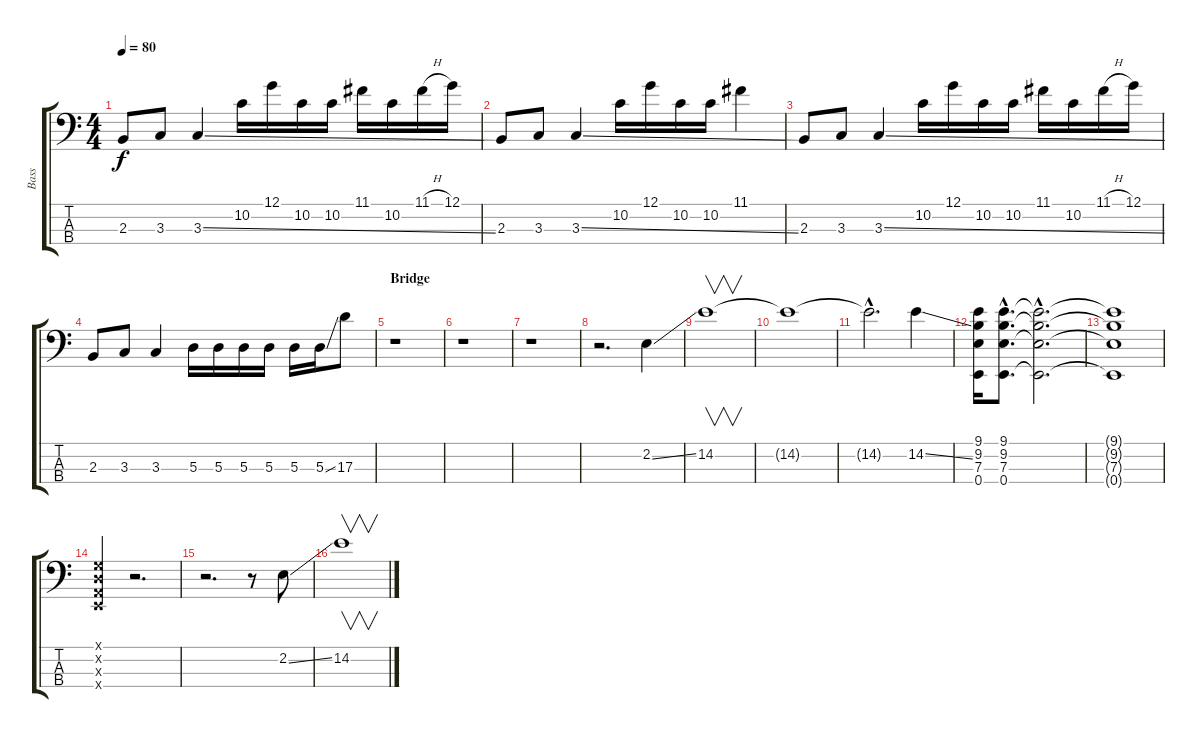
\track ("Bass" "Bass") {instrument electricbasspick}
\staff {score tabs}
\tuning (G2 D2 A1 E1) {hide}
\ts (4 4)
\tempo 80
\clef f4
\ks c
2.3.8{dy f} 3.3.8 3.3{ss}.4 10.2.16 12.1.16 10.2.16 10.2.16 11.1.16 10.2.16 11.1{h}.16 12.1.16 |
2.3.8 3.3.8 3.3{ss}.4 10.2.16 12.1.16 10.2.16 10.2.16 11.1.4 |
2.3.8 3.3.8 3.3{ss}.4 10.2.16 12.1.16 10.2.16 10.2.16 11.1.16 10.2.16 11.1{h}.16 12.1.16 |
2.3.8 3.3.8 3.3.4 5.3.16 5.3.16 5.3.16 5.3.16 5.3.16 5.3{ss}.16 17.3.8 |
\section ("" "Bridge")
r.1 |
r.1 |
r.1 |
r.2{d} 2.2{ss}.4{instrument distortionguitar} |
14.2.1{v} |
14.2{t}.1 |
14.2{hac t}.2{d} 14.2{ss}.4 |
(9.1 9.2 7.3 0.4).16 (9.1{hac} 9.2{hac} 7.3{hac} 0.4{hac}).8{d} (9.1{hac t} 9.2{hac t} 7.3{hac t} 0.4{hac t}).2{d} |
(9.1{t} 9.2{t} 7.3{t} 0.4{t}).1 |
(0.1{x} 0.2{x} 0.3{x} 0.4{x}).4 r.2{d} |
r.2{d} r.8 2.2{ss}.8 |
14.2.1{v}
